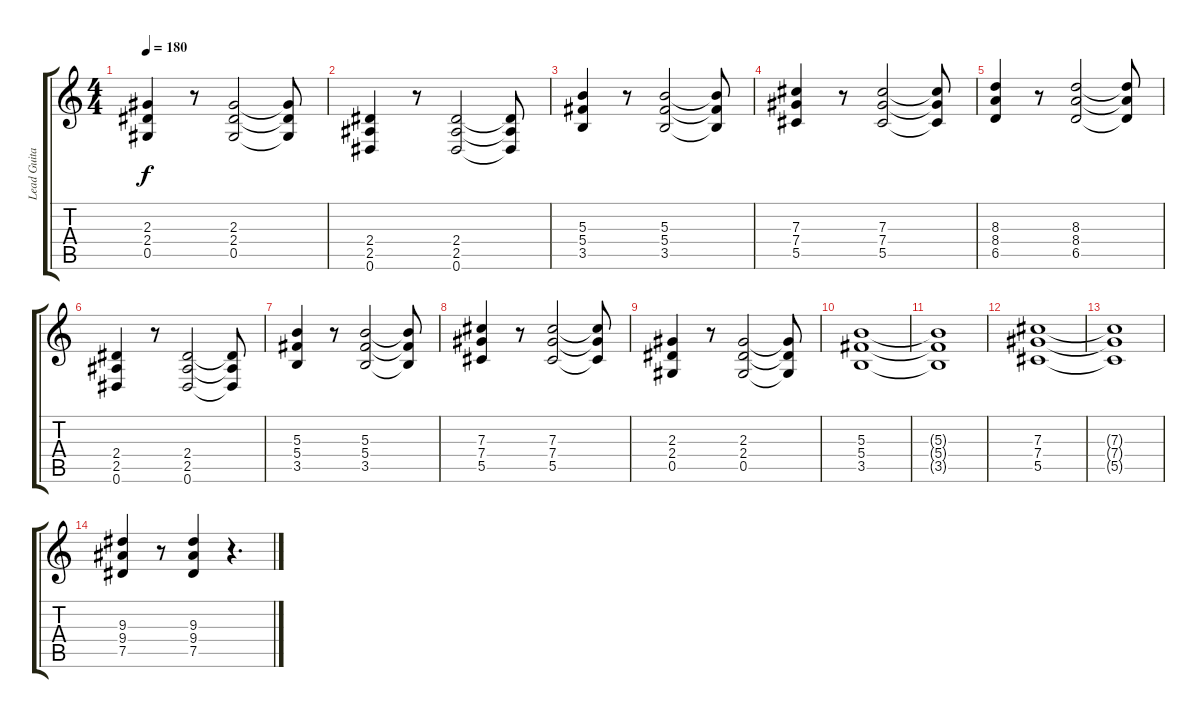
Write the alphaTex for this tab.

\track ("Lead Guitar (Martin Sweet)" "Lead Guita") {instrument distortionguitar}
\staff {score tabs}
\tuning (Eb4 Bb3 Gb3 Db3 Ab2 Eb2) {hide}
\ts (4 4)
\tempo 180
\clef g2
\ks c
(2.3 2.4 0.5).4{dy f} r.8 (2.3 2.4 0.5).2 (2.3{t} 2.4{t} 0.5{t}).8 |
(2.4 2.5 0.6).4 r.8 (2.4 2.5 0.6).2 (2.4{t} 2.5{t} 0.6{t}).8 |
(5.3 5.4 3.5).4 r.8 (5.3 5.4 3.5).2 (5.3{t} 5.4{t} 3.5{t}).8 |
(7.3 7.4 5.5).4 r.8 (7.3 7.4 5.5).2 (7.3{t} 7.4{t} 5.5{t}).8 |
(8.3 8.4 6.5).4 r.8 (8.3 8.4 6.5).2 (8.3{t} 8.4{t} 6.5{t}).8 |
(2.4 2.5 0.6).4 r.8 (2.4 2.5 0.6).2 (2.4{t} 2.5{t} 0.6{t}).8 |
(5.3 5.4 3.5).4 r.8 (5.3 5.4 3.5).2 (5.3{t} 5.4{t} 3.5{t}).8 |
(7.3 7.4 5.5).4 r.8 (7.3 7.4 5.5).2 (7.3{t} 7.4{t} 5.5{t}).8 |
(2.3 2.4 0.5).4 r.8 (2.3 2.4 0.5).2 (2.3{t} 2.4{t} 0.5{t}).8 |
(5.3 5.4 3.5).1 |
(5.3{t} 5.4{t} 3.5{t}).1 |
(7.3 7.4 5.5).1 |
(7.3{t} 7.4{t} 5.5{t}).1 |
(9.3 9.4 7.5).4 r.8 (9.3 9.4 7.5).4 r.4{d}
